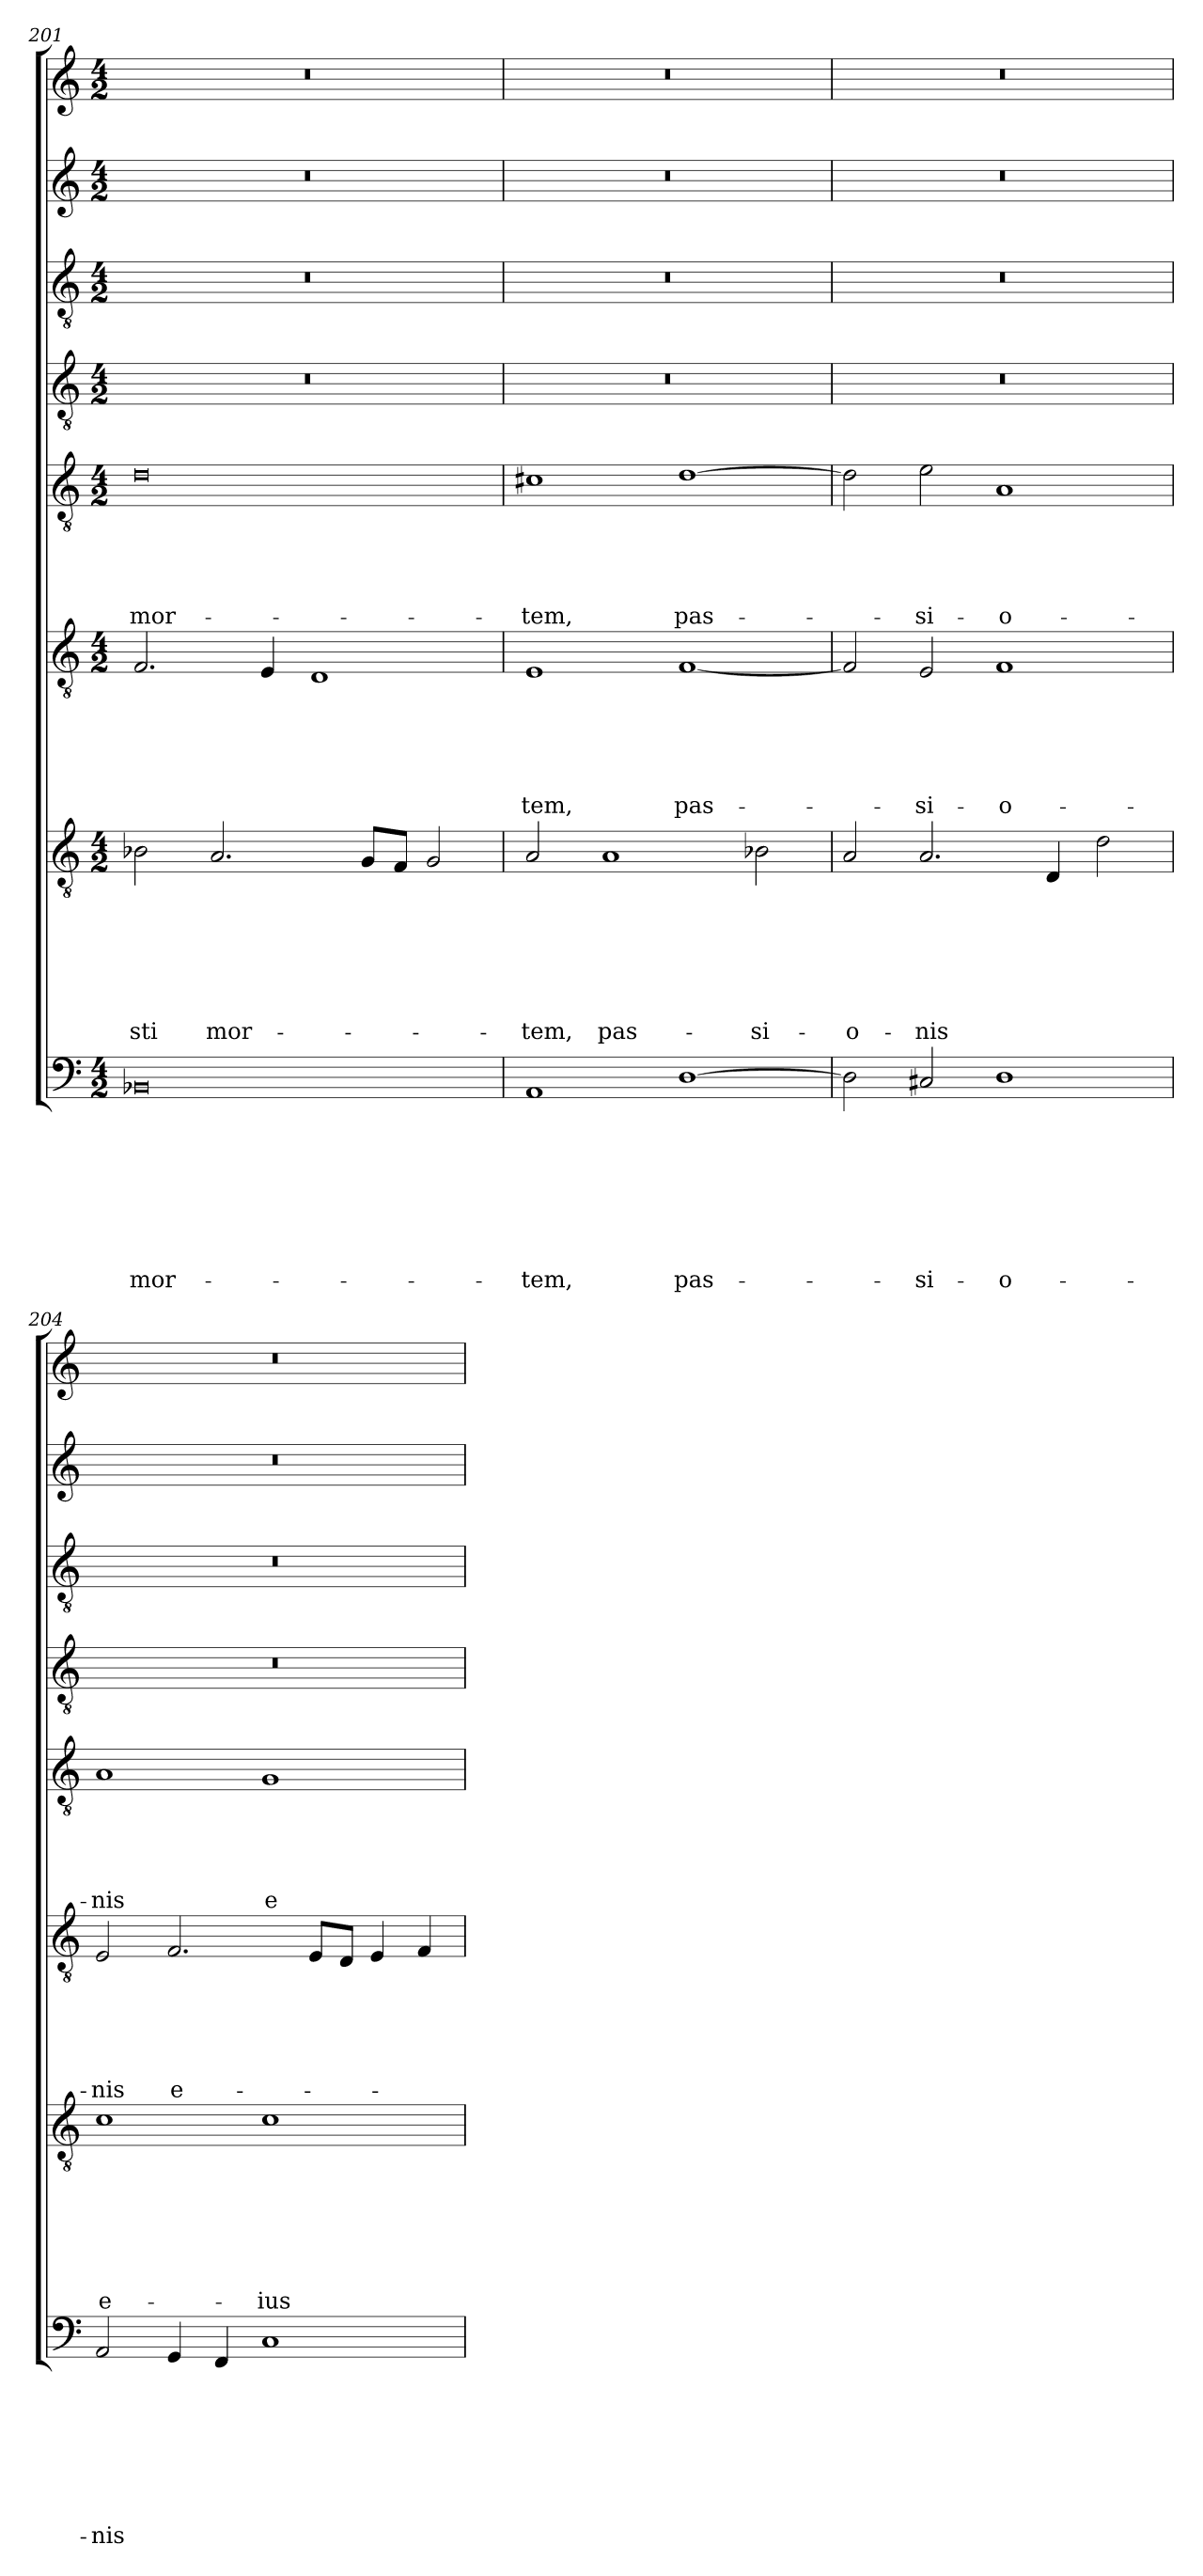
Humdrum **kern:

**kern	**text	**text	**text	**text	**text	**text	**text	**text	**kern	**text	**text	**text	**text	**text	**text	**text	**kern	**text	**text	**text	**text	**text	**text	**kern	**text	**text	**text	**text	**text	**kern	**kern	**kern	**kern
*part8	*part8	*part8	*part8	*part8	*part8	*part8	*part8	*part8	*part7	*part7	*part7	*part7	*part7	*part7	*part7	*part7	*part6	*part6	*part6	*part6	*part6	*part6	*part6	*part5	*part5	*part5	*part5	*part5	*part5	*part4	*part3	*part2	*part1
*staff8	*staff8	*staff8	*staff8	*staff8	*staff8	*staff8	*staff8	*staff8	*staff7	*staff7	*staff7	*staff7	*staff7	*staff7	*staff7	*staff7	*staff6	*staff6	*staff6	*staff6	*staff6	*staff6	*staff6	*staff5	*staff5	*staff5	*staff5	*staff5	*staff5	*staff4	*staff3	*staff2	*staff1
*clefF4	*	*	*	*	*	*	*	*	*clefGv2	*	*	*	*	*	*	*	*clefGv2	*	*	*	*	*	*	*clefGv2	*	*	*	*	*	*clefGv2	*clefGv2	*clefG2	*clefG2
*k[]	*	*	*	*	*	*	*	*	*k[]	*	*	*	*	*	*	*	*k[]	*	*	*	*	*	*	*k[]	*	*	*	*	*	*k[]	*k[]	*k[]	*k[]
*a:	*	*	*	*	*	*	*	*	*a:	*	*	*	*	*	*	*	*a:	*	*	*	*	*	*	*a:	*	*	*	*	*	*a:	*a:	*a:	*a:
*M4/2	*	*	*	*	*	*	*	*	*M4/2	*	*	*	*	*	*	*	*M4/2	*	*	*	*	*	*	*M4/2	*	*	*	*	*	*M4/2	*M4/2	*M4/2	*M4/2
=201	=201	=201	=201	=201	=201	=201	=201	=201	=201	=201	=201	=201	=201	=201	=201	=201	=201	=201	=201	=201	=201	=201	=201	=201	=201	=201	=201	=201	=201	=201	=201	=201	=201
!	!	!	!	!	!	!	!	!LO:LY:b	!	!	!	!	!	!	!	!LO:LY:b	!	!	!	!	!	!	!	!	!	!	!	!	!LO:LY:b	!	!	!	!
0BB-X	.	.	.	.	.	.	.	mor-	2B-X\	.	.	.	.	.	.	-sti	2.F/	.	.	.	.	.	.	0d	.	.	.	.	mor-	0r	0r	0r	0r
!	!	!	!	!	!	!	!	!	!	!	!	!	!	!	!	!LO:LY:b	!	!	!	!	!	!	!	!	!	!	!	!	!	!	!	!	!
.	.	.	.	.	.	.	.	.	2.A/	.	.	.	.	.	.	mor-	.	.	.	.	.	.	.	.	.	.	.	.	.	.	.	.	.
.	.	.	.	.	.	.	.	.	.	.	.	.	.	.	.	.	4E/	.	.	.	.	.	.	.	.	.	.	.	.	.	.	.	.
.	.	.	.	.	.	.	.	.	.	.	.	.	.	.	.	.	1D	.	.	.	.	.	.	.	.	.	.	.	.	.	.	.	.
.	.	.	.	.	.	.	.	.	8G/L	.	.	.	.	.	.	.	.	.	.	.	.	.	.	.	.	.	.	.	.	.	.	.	.
.	.	.	.	.	.	.	.	.	8F/J	.	.	.	.	.	.	.	.	.	.	.	.	.	.	.	.	.	.	.	.	.	.	.	.
.	.	.	.	.	.	.	.	.	2G/	.	.	.	.	.	.	.	.	.	.	.	.	.	.	.	.	.	.	.	.	.	.	.	.
=202	=202	=202	=202	=202	=202	=202	=202	=202	=202	=202	=202	=202	=202	=202	=202	=202	=202	=202	=202	=202	=202	=202	=202	=202	=202	=202	=202	=202	=202	=202	=202	=202	=202
!	!	!	!	!	!	!	!	!LO:LY:b	!	!	!	!	!	!	!	!LO:LY:b	!	!	!	!	!	!	!LO:LY:b	!	!	!	!	!	!LO:LY:b	!	!	!	!
1AA	.	.	.	.	.	.	.	-tem,	2A/	.	.	.	.	.	.	-tem,	1E	.	.	.	.	.	-tem,	1c#X	.	.	.	.	-tem,	0r	0r	0r	0r
!	!	!	!	!	!	!	!	!	!	!	!	!	!	!	!	!LO:LY:b	!	!	!	!	!	!	!	!	!	!	!	!	!	!	!	!	!
.	.	.	.	.	.	.	.	.	1A	.	.	.	.	.	.	pas-	.	.	.	.	.	.	.	.	.	.	.	.	.	.	.	.	.
!	!	!	!	!	!	!	!	!LO:LY:b	!	!	!	!	!	!	!	!	!	!	!	!	!	!	!LO:LY:b	!	!	!	!	!	!LO:LY:b	!	!	!	!
[1D	.	.	.	.	.	.	.	pas-	.	.	.	.	.	.	.	.	[1F	.	.	.	.	.	pas-	[1d	.	.	.	.	pas-	.	.	.	.
!	!	!	!	!	!	!	!	!	!	!	!	!	!	!	!	!LO:LY:b	!	!	!	!	!	!	!	!	!	!	!	!	!	!	!	!	!
.	.	.	.	.	.	.	.	.	2B-X\	.	.	.	.	.	.	-si-	.	.	.	.	.	.	.	.	.	.	.	.	.	.	.	.	.
=203	=203	=203	=203	=203	=203	=203	=203	=203	=203	=203	=203	=203	=203	=203	=203	=203	=203	=203	=203	=203	=203	=203	=203	=203	=203	=203	=203	=203	=203	=203	=203	=203	=203
!	!	!	!	!	!	!	!	!	!	!	!	!	!	!	!	!LO:LY:b	!	!	!	!	!	!	!	!	!	!	!	!	!	!	!	!	!
2D\]	.	.	.	.	.	.	.	.	2A/	.	.	.	.	.	.	-o-	2F/]	.	.	.	.	.	.	2d\]	.	.	.	.	.	0r	0r	0r	0r
!	!	!	!	!	!	!	!	!LO:LY:b	!	!	!	!	!	!	!	!LO:LY:b	!	!	!	!	!	!	!LO:LY:b	!	!	!	!	!	!LO:LY:b	!	!	!	!
2C#X/	.	.	.	.	.	.	.	-si-	2.A/	.	.	.	.	.	.	-nis	2E/	.	.	.	.	.	-si-	2e\	.	.	.	.	-si-	.	.	.	.
!	!	!	!	!	!	!	!	!LO:LY:b	!	!	!	!	!	!	!	!	!	!	!	!	!	!	!LO:LY:b	!	!	!	!	!	!LO:LY:b	!	!	!	!
1D	.	.	.	.	.	.	.	-o-	.	.	.	.	.	.	.	.	1F	.	.	.	.	.	-o-	1A	.	.	.	.	-o-	.	.	.	.
.	.	.	.	.	.	.	.	.	4D/	.	.	.	.	.	.	.	.	.	.	.	.	.	.	.	.	.	.	.	.	.	.	.	.
.	.	.	.	.	.	.	.	.	2d\	.	.	.	.	.	.	.	.	.	.	.	.	.	.	.	.	.	.	.	.	.	.	.	.
=204	=204	=204	=204	=204	=204	=204	=204	=204	=204	=204	=204	=204	=204	=204	=204	=204	=204	=204	=204	=204	=204	=204	=204	=204	=204	=204	=204	=204	=204	=204	=204	=204	=204
!	!	!	!	!	!	!	!	!LO:LY:b	!	!	!	!	!	!	!	!LO:LY:b	!	!	!	!	!	!	!LO:LY:b	!	!	!	!	!	!LO:LY:b	!	!	!	!
2AA/	.	.	.	.	.	.	.	-nis	1c	.	.	.	.	.	.	e-	2E/	.	.	.	.	.	-nis	1A	.	.	.	.	-nis	0r	0r	0r	0r
!	!	!	!	!	!	!	!	!	!	!	!	!	!	!	!	!	!	!	!	!	!	!	!LO:LY:b	!	!	!	!	!	!	!	!	!	!
4GG/	.	.	.	.	.	.	.	.	.	.	.	.	.	.	.	.	2.F/	.	.	.	.	.	e-	.	.	.	.	.	.	.	.	.	.
4FF/	.	.	.	.	.	.	.	.	.	.	.	.	.	.	.	.	.	.	.	.	.	.	.	.	.	.	.	.	.	.	.	.	.
!	!	!	!	!	!	!	!	!	!	!	!	!	!	!	!	!LO:LY:b	!	!	!	!	!	!	!	!	!	!	!	!	!LO:LY:b	!	!	!	!
1C	.	.	.	.	.	.	.	.	1c	.	.	.	.	.	.	-ius	.	.	.	.	.	.	.	1G	.	.	.	.	e-	.	.	.	.
.	.	.	.	.	.	.	.	.	.	.	.	.	.	.	.	.	8E/L	.	.	.	.	.	.	.	.	.	.	.	.	.	.	.	.
.	.	.	.	.	.	.	.	.	.	.	.	.	.	.	.	.	8D/J	.	.	.	.	.	.	.	.	.	.	.	.	.	.	.	.
.	.	.	.	.	.	.	.	.	.	.	.	.	.	.	.	.	4E/	.	.	.	.	.	.	.	.	.	.	.	.	.	.	.	.
.	.	.	.	.	.	.	.	.	.	.	.	.	.	.	.	.	4F/	.	.	.	.	.	.	.	.	.	.	.	.	.	.	.	.
=	=	=	=	=	=	=	=	=	=	=	=	=	=	=	=	=	=	=	=	=	=	=	=	=	=	=	=	=	=	=	=	=	=
*-	*-	*-	*-	*-	*-	*-	*-	*-	*-	*-	*-	*-	*-	*-	*-	*-	*-	*-	*-	*-	*-	*-	*-	*-	*-	*-	*-	*-	*-	*-	*-	*-	*-
